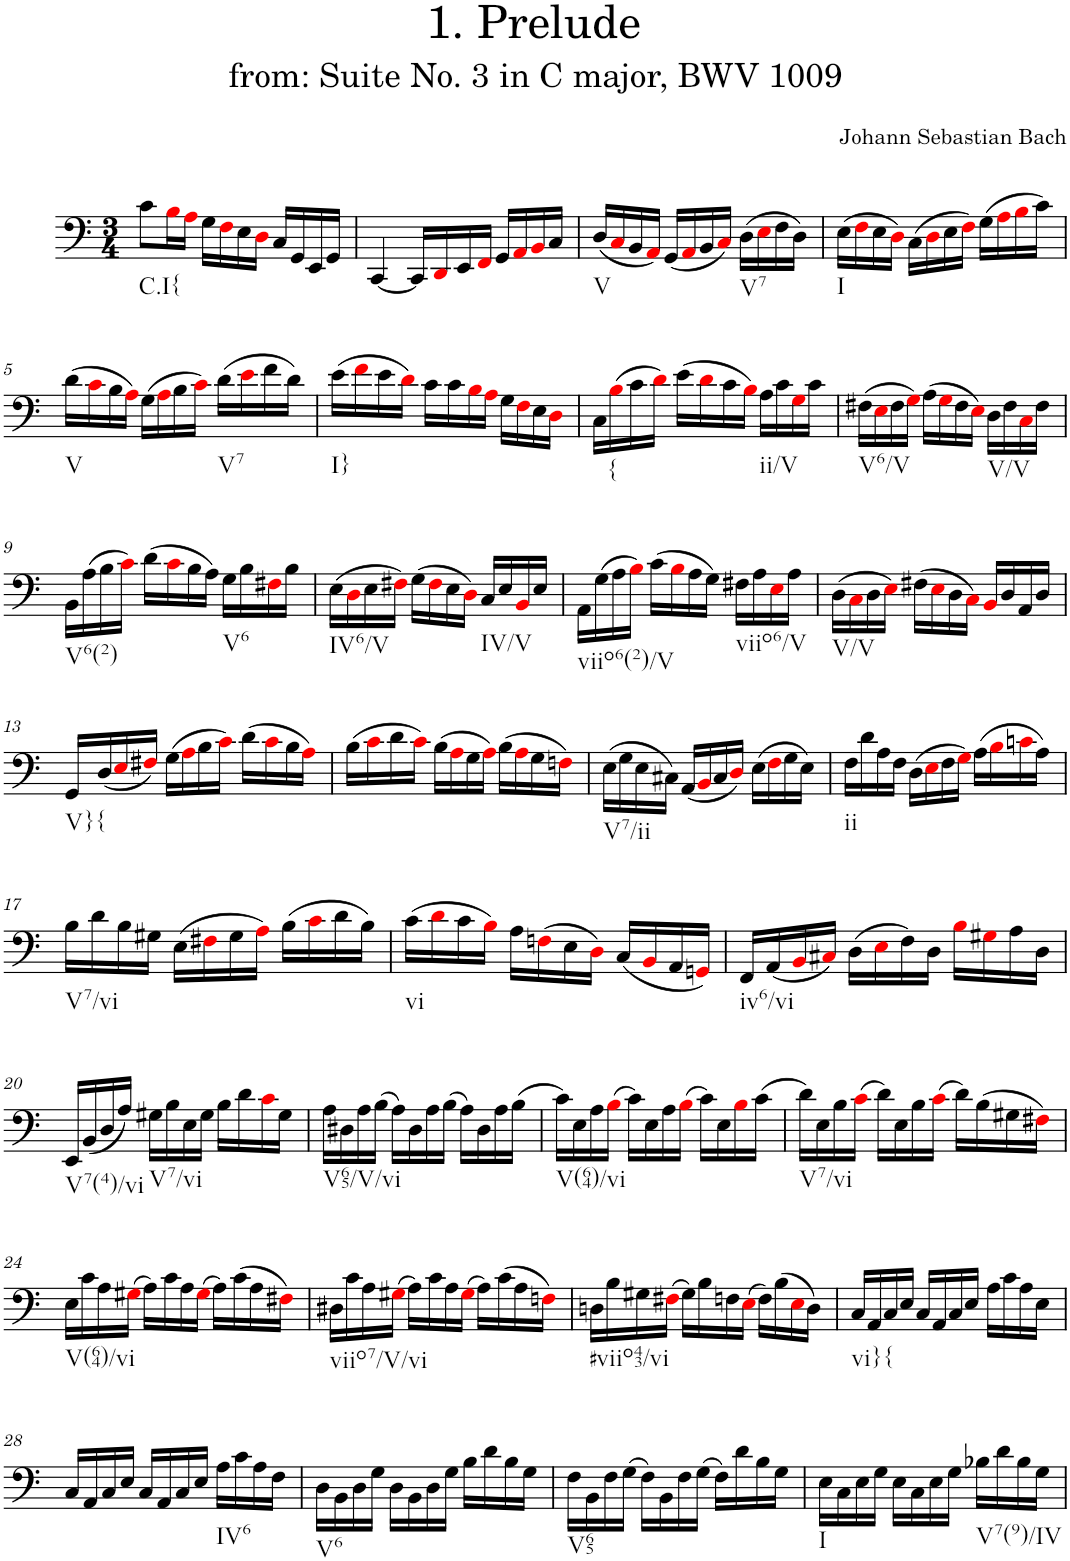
**kern
*part1
*staff1
*I"Piano
*I'Pno.
*clefF4
*k[]
*M3/4
=1
!LO:TX:b:t=C.I{
8c\L
16Bi\L
16Ai\JJ
16G\LL
16Fi\
16E\
16Di\JJ
16C/LL
16GG/
16EE/
16GG/JJ
=2
[4CC/
16CC/LL]
16DDi/
16EE/
16FFi/JJ
16GG/LL
16AAi/
16BBi/
16C/JJ
=3
!LO:TX:b:t=V
(16D/LL
16Ci/
16BB/
16AAi/JJ)
(16GG/LL
16AAi/
16BB/
16Ci/JJ)
!LO:TX:b:t=V7
(16D\LL
16Ei\
16F\
16D\JJ)
=4
!LO:TX:b:t=I
(16E\LL
16Fi\
16E\
16Di\JJ)
(16C\LL
16Di\
16E\
16Fi\JJ)
(16G\LL
16Ai\
16Bi\
16c\JJ)
!!LO:LB:g=z
=5
!LO:TX:b:t=V
(16d\LL
16ci\
16B\
16Ai\JJ)
(16G\LL
16Ai\
16B\
16ci\JJ)
!LO:TX:b:t=V7
(16d\LL
16ei\
16f\
16d\JJ)
=6
!LO:TX:b:t=I}
(16e\LL
16fi\
16e\
16di\JJ)
16c\LL
16c\
16Bi\
16Ai\JJ
16G\LL
16Fi\
16E\
16Di\JJ
=7
16C\LL
!LO:TX:b:t={
(16Bi\
16c\
16di\JJ)
(16e\LL
16di\
16c\
16Bi\JJ)
!LO:TX:b:t=ii/V
16A\LL
16c\
16Gi\
16c\JJ
=8
!LO:TX:b:t=V6/V
(16F#X\LL
16Ei\
16F#\
16Gi\JJ)
(16A\LL
16Gi\
16F#\
16Ei\JJ)
!LO:TX:b:t=V/V
16D\LL
16F#\
16Ci\
16F#\JJ
!!LO:LB:g=z
=9
!LO:TX:b:t=V6(2)
16BB\LL
(16A\
16B\
16ci\JJ)
(16d\LL
16ci\
16B\
16A\JJ)
!LO:TX:b:t=V6
16G\LL
16B\
16F#Xi\
16B\JJ
=10
!LO:TX:b:t=IV6/V
(16E\LL
16Di\
16E\
16F#Xi\JJ)
(16G\LL
16F#i\
16E\
16Di\JJ)
!LO:TX:b:t=IV/V
16C/LL
16E/
16BBi/
16E/JJ
=11
!LO:TX:b:t=viio6(2)/V
16AA\LL
(16G\
16A\
16Bi\JJ)
(16c\LL
16Bi\
16A\
16G\JJ)
!LO:TX:b:t=viio6/V
16F#X\LL
16A\
16Ei\
16A\JJ
=12
!LO:TX:b:t=V/V
(16D\LL
16Ci\
16D\
16Ei\JJ)
(16F#X\LL
16Ei\
16D\
16Ci\JJ)
16BBi/LL
16D/
16AA/
16D/JJ
!!LO:LB:g=z
=13
!LO:TX:b:t=V}
16GG/LL
!LO:TX:b:t={
(16D/
16Ei/
16F#Xi/JJ)
(16G\LL
16Ai\
16B\
16ci\JJ)
(16d\LL
16ci\
16B\
16Ai\JJ)
=14
(16B\LL
16ci\
16d\
16ci\JJ)
(16B\LL
16Ai\
16G\
16Ai\JJ)
(16B\LL
16Ai\
16G\
16Fni\JJ)
=15
!LO:TX:b:t=V7/ii
(16E\LL
16G\
16E\
16C#X\JJ)
(16AA/LL
16BBi/
16C#/
16Di/JJ)
(16E\LL
16Fi\
16G\
16E\JJ)
=16
!LO:TX:b:t=ii
16F\LL
16d\
16A\
16F\JJ
(16D\LL
16Ei\
16F\
16Gi\JJ)
(16A\LL
16Bi\
16cni\
16A\JJ)
!!LO:LB:g=z
=17
!LO:TX:b:t=V7/vi
16B\LL
16d\
16B\
16G#X\JJ
(16E\LL
16F#Xi\
16G#\
16Ai\JJ)
(16B\LL
16ci\
16d\
16B\JJ)
=18
!LO:TX:b:t=vi
(16c\LL
16di\
16c\
16Bi\JJ)
16A\LL
(16Fni\
16E\
16Di\JJ)
(16C/LL
16BBi/
16AA/
16GGni/JJ)
=19
!LO:TX:b:t=iv6/vi
16FF/LL
(16AA/
16BBi/
16C#Xi/JJ)
(16D\LL
16Ei\
16F\)
16D\JJ
16Bi\LL
16G#Xi\
16A\
16D\JJ
!!LO:LB:g=z
=20
!LO:TX:b:t=V7(4)/vi
16EE/LL
(16BB/
16D/
16A/JJ)
!LO:TX:b:t=V7/vi
16G#X\LL
16B\
16E\
16G#\JJ
16B\LL
16d\
16ci\
16G#\JJ
=21
!LO:TX:b:t=V65/V/vi
16A\LL
16D#X\
16A\
(16B\JJ
16A\LL)
16D#\
16A\
(16B\JJ
16A\LL)
16D#\
16A\
(16B\JJ
=22
!LO:TX:b:t=V(64)/vi
16c\LL)
16E\
16A\
(16Bi\JJ
16c\LL)
16E\
16A\
(16Bi\JJ
16c\LL)
16E\
16Bi\
(16c\JJ
=23
!LO:TX:b:t=V7/vi
16d\LL)
16E\
16B\
(16ci\JJ
16d\LL)
16E\
16B\
(16ci\JJ
16d\LL)
(16B\
16G#X\
16F#Xi\JJ)
!!LO:LB:g=z
=24
!LO:TX:b:t=V(64)/vi
16E\LL
16c\
16A\
(16G#Xi\JJ
16A\LL)
16c\
16A\
(16G#i\JJ
16A\LL)
(16c\
16A\
16F#Xi\JJ)
=25
!LO:TX:b:t=viio7/V/vi
16D#X\LL
16c\
16A\
(16G#Xi\JJ
16A\LL)
16c\
16A\
(16G#i\JJ
16A\LL)
(16c\
16A\
16Fni\JJ)
=26
!LO:TX:b:t=#viio43/vi
16Dn\LL
16B\
16G#X\
(16F#Xi\JJ
16G#\LL)
16B\
16Fn\
(16Ei\JJ
16F\LL)
(16B\
16Ei\
16D\JJ)
=27
!LO:TX:b:t=vi}{
16C/LL
16AA/
16C/
16E/JJ
16C/LL
16AA/
16C/
16E/JJ
16A\LL
16c\
16A\
16E\JJ
!!LO:LB:g=z
=28
16C/LL
16AA/
16C/
16E/JJ
16C/LL
16AA/
16C/
16E/JJ
!LO:TX:b:t=IV6
16A\LL
16c\
16A\
16F\JJ
=29
!LO:TX:b:t=V6
16D\LL
16BB\
16D\
16G\JJ
16D\LL
16BB\
16D\
16G\JJ
16B\LL
16d\
16B\
16G\JJ
=30
!LO:TX:b:t=V65
16F\LL
16BB\
16F\
(16G\JJ
16F\LL)
16BB\
16F\
(16G\JJ
16F\LL)
16d\
16B\
16G\JJ
=31
!LO:TX:b:t=I
16E\LL
16C\
16E\
16G\JJ
16E\LL
16C\
16E\
16G\JJ
!LO:TX:b:t=V7(9)/IV
16B-X\LL
16d\
16B-\
16G\JJ
=
*-
